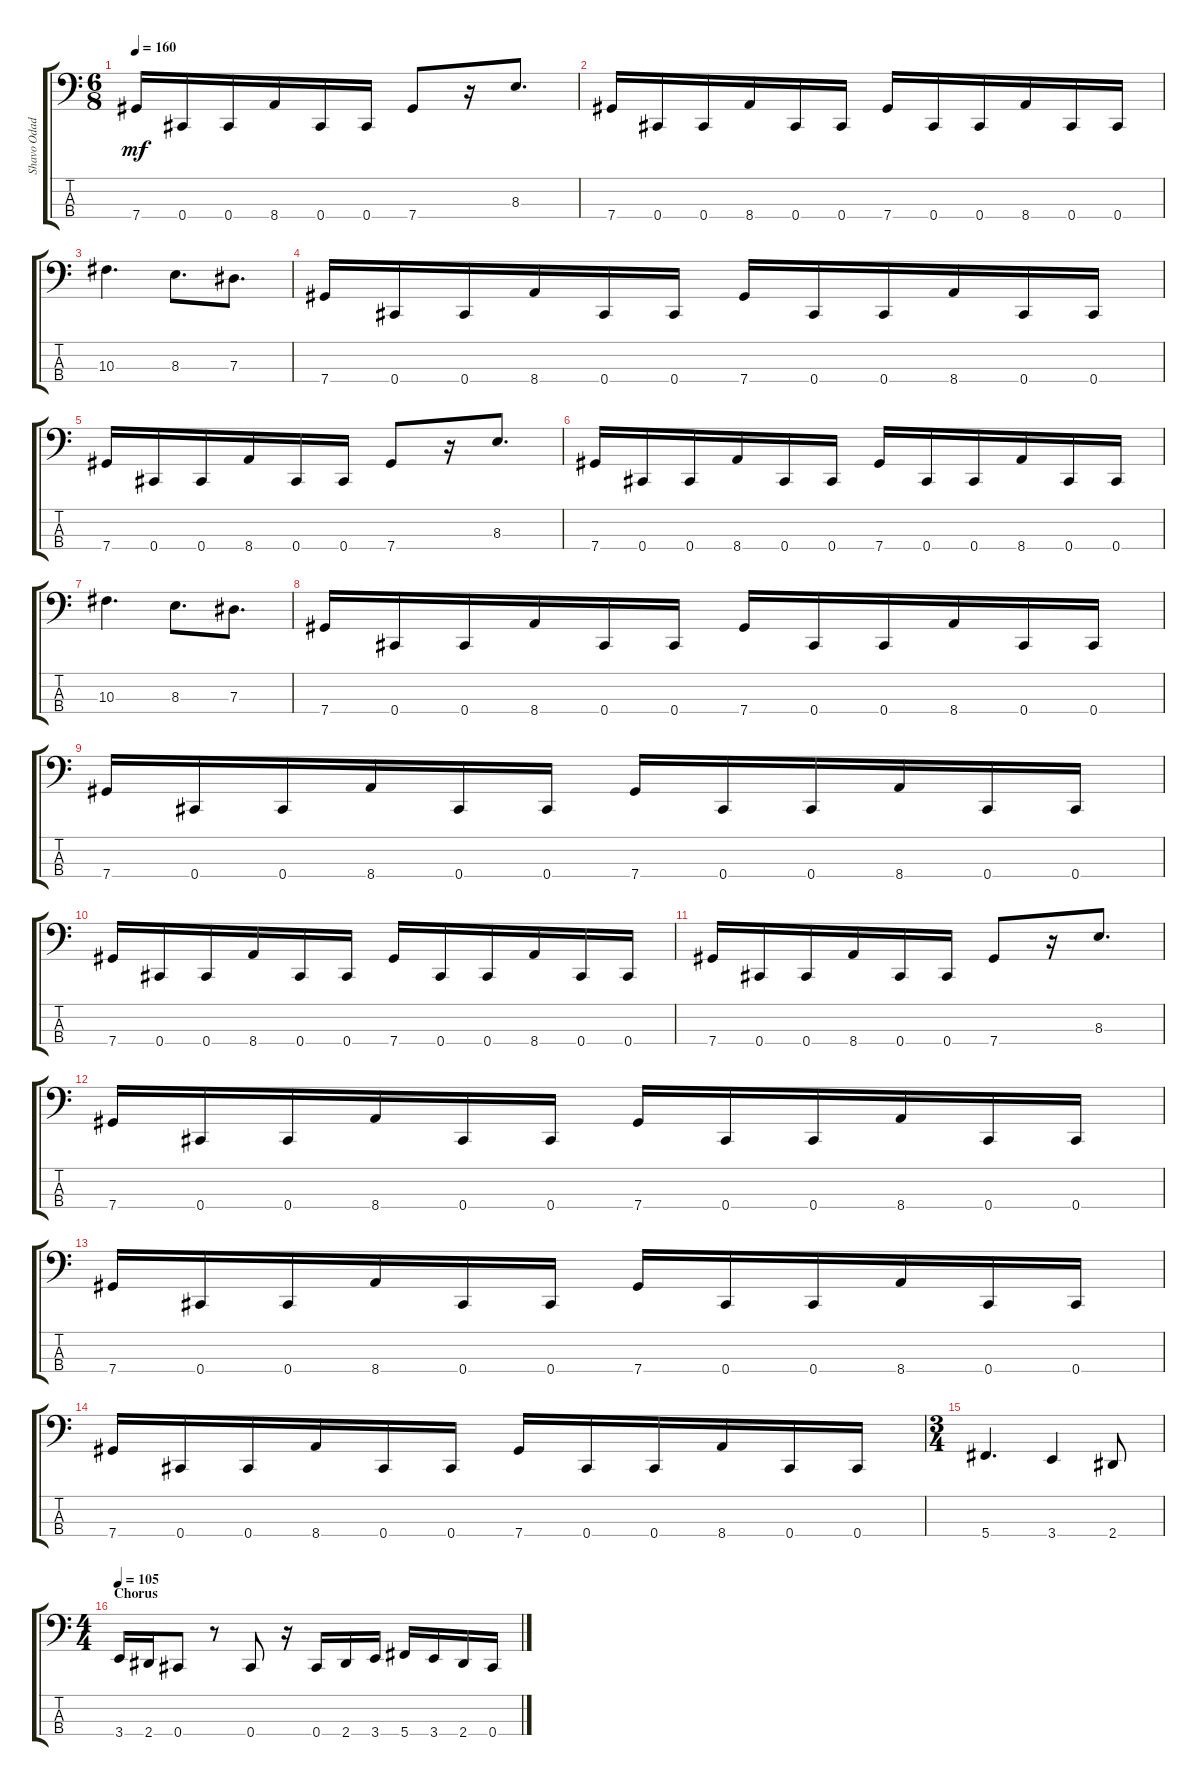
\track ("Shavo Odadjian" "Shavo Odad") {instrument electricbassfinger}
\staff {score tabs}
\tuning (Gb2 Db2 Ab1 Db1) {hide}
\ts (6 8)
\tempo 160
\clef f4
\ks c
7.4.16{dy mf} 0.4.16 0.4.16 8.4.16 0.4.16 0.4.16 7.4.8 r.16 8.3.8{d} |
7.4.16 0.4.16 0.4.16 8.4.16 0.4.16 0.4.16 7.4.16 0.4.16 0.4.16 8.4.16 0.4.16 0.4.16 |
10.3.4{d} 8.3.8{d} 7.3.8{d} |
7.4.16 0.4.16 0.4.16 8.4.16 0.4.16 0.4.16 7.4.16 0.4.16 0.4.16 8.4.16 0.4.16 0.4.16 |
7.4.16 0.4.16 0.4.16 8.4.16 0.4.16 0.4.16 7.4.8 r.16 8.3.8{d} |
7.4.16 0.4.16 0.4.16 8.4.16 0.4.16 0.4.16 7.4.16 0.4.16 0.4.16 8.4.16 0.4.16 0.4.16 |
10.3.4{d} 8.3.8{d} 7.3.8{d} |
7.4.16 0.4.16 0.4.16 8.4.16 0.4.16 0.4.16 7.4.16 0.4.16 0.4.16 8.4.16 0.4.16 0.4.16 |
7.4.16 0.4.16 0.4.16 8.4.16 0.4.16 0.4.16 7.4.16 0.4.16 0.4.16 8.4.16 0.4.16 0.4.16 |
7.4.16 0.4.16 0.4.16 8.4.16 0.4.16 0.4.16 7.4.16 0.4.16 0.4.16 8.4.16 0.4.16 0.4.16 |
7.4.16 0.4.16 0.4.16 8.4.16 0.4.16 0.4.16 7.4.8 r.16 8.3.8{d} |
7.4.16 0.4.16 0.4.16 8.4.16 0.4.16 0.4.16 7.4.16 0.4.16 0.4.16 8.4.16 0.4.16 0.4.16 |
7.4.16 0.4.16 0.4.16 8.4.16 0.4.16 0.4.16 7.4.16 0.4.16 0.4.16 8.4.16 0.4.16 0.4.16 |
7.4.16 0.4.16 0.4.16 8.4.16 0.4.16 0.4.16 7.4.16 0.4.16 0.4.16 8.4.16 0.4.16 0.4.16 |
\ts (3 4)
5.4.4{d} 3.4.4 2.4.8 |
\ts (4 4)
\section ("" "Chorus")
\tempo 105
3.4.16 2.4.16 0.4.8 r.8 0.4.8 r.16 0.4.16 2.4.16 3.4.16 5.4.16 3.4.16 2.4.16 0.4.16
